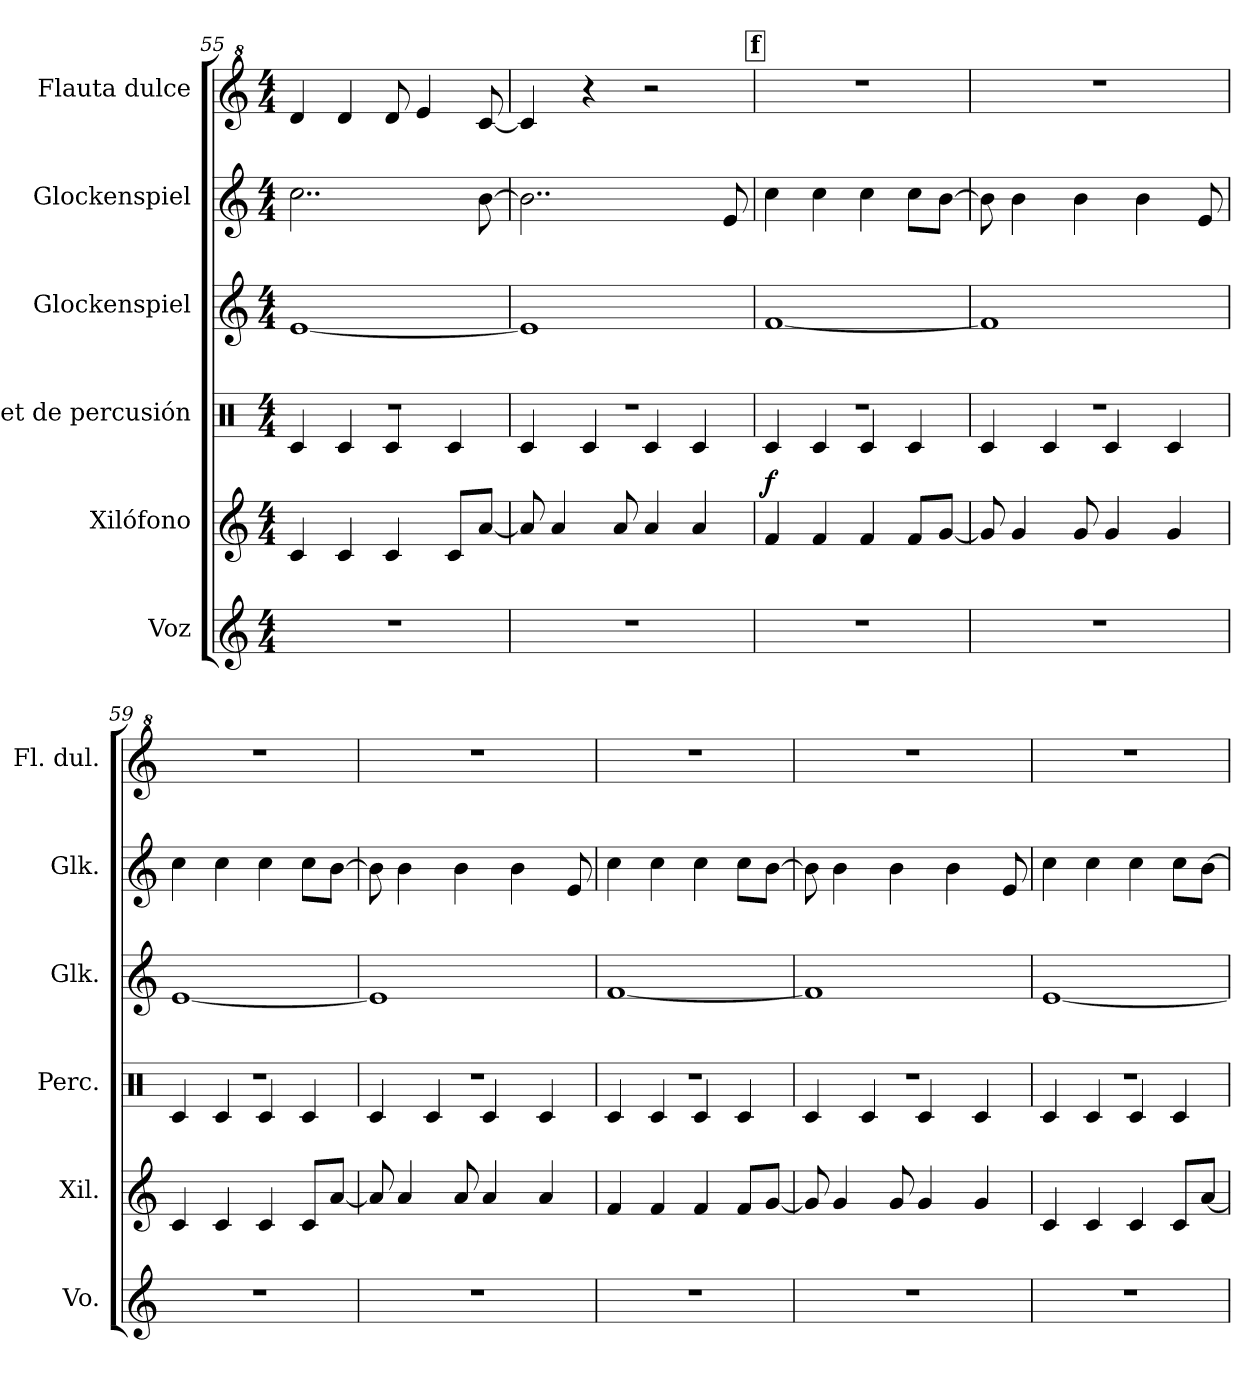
**kern	**kern	**dynam	**kern	**kern	**kern	**kern
*part6	*part5	*part5	*part4	*part3	*part2	*part1
*staff6	*staff5	*staff5	*staff4	*staff3	*staff2	*staff1
*I"Voz	*I"Xilófono	*	*I"Set de percusión	*I"Glockenspiel	*I"Glockenspiel	*I"Flauta dulce
*I'Vo.	*I'Xil.	*	*I'Perc.	*I'Glk.	*I'Glk.	*I'Fl. dul.
*clefG2	*clefG2	*	*clefX	*clefG2	*clefG2	*clefG^2
*	*ITrd-7c-12	*	*	*ITrd-14c-24	*ITrd-14c-24	*
*k[]	*k[]	*	*k[]	*k[]	*k[]	*k[]
*M4/4	*M4/4	*	*M4/4	*M4/4	*M4/4	*M4/4
=55	=55	=55	=55	=55	=55	=55
*	*	*	*^	*	*	*
1r	4cc/	.	1r	4Rc/	[1eee	2..cccc\	4dd/
.	4cc/	.	.	4Rc/	.	.	4dd/
.	4cc/	.	.	4Rc/	.	.	8dd/
.	.	.	.	.	.	.	4ee/
.	8cc/L	.	.	4Rc/	.	.	.
.	[8aa/J	.	.	.	.	[8bbb\	[8cc/
=56	=56	=56	=56	=56	=56	=56	=56
1r	8aa/]	.	1r	4Rc/	1eee]	2..bbb\]	4cc/]
.	4aa/	.	.	.	.	.	.
.	.	.	.	4Rc/	.	.	4r
.	8aa/	.	.	.	.	.	.
.	4aa/	.	.	4Rc/	.	.	2r
.	4aa/	.	.	4Rc/	.	.	.
.	.	.	.	.	.	8eee/	.
!!LO:REH:place=s1:a:B:fs=14:t=f
=57	=57	=57	=57	=57	=57	=57	=57
!	!	!LO:DY:a	!	!	!	!	!
1r	4ff/	f	1r	4Rc/	[1fff	4cccc\	1r
.	4ff/	.	.	4Rc/	.	4cccc\	.
.	4ff/	.	.	4Rc/	.	4cccc\	.
.	8ff/L	.	.	4Rc/	.	8cccc\L	.
.	[8gg/J	.	.	.	.	[8bbb\J	.
=58	=58	=58	=58	=58	=58	=58	=58
1r	8gg/]	.	1r	4Rc/	1fff]	8bbb\]	1r
.	4gg/	.	.	.	.	4bbb\	.
.	.	.	.	4Rc/	.	.	.
.	8gg/	.	.	.	.	4bbb\	.
.	4gg/	.	.	4Rc/	.	.	.
.	.	.	.	.	.	4bbb\	.
.	4gg/	.	.	4Rc/	.	.	.
.	.	.	.	.	.	8eee/	.
=59	=59	=59	=59	=59	=59	=59	=59
1r	4cc/	.	1r	4Rc/	[1eee	4cccc\	1r
.	4cc/	.	.	4Rc/	.	4cccc\	.
.	4cc/	.	.	4Rc/	.	4cccc\	.
.	8cc/L	.	.	4Rc/	.	8cccc\L	.
.	[8aa/J	.	.	.	.	[8bbb\J	.
=60	=60	=60	=60	=60	=60	=60	=60
1r	8aa/]	.	1r	4Rc/	1eee]	8bbb\]	1r
.	4aa/	.	.	.	.	4bbb\	.
.	.	.	.	4Rc/	.	.	.
.	8aa/	.	.	.	.	4bbb\	.
.	4aa/	.	.	4Rc/	.	.	.
.	.	.	.	.	.	4bbb\	.
.	4aa/	.	.	4Rc/	.	.	.
.	.	.	.	.	.	8eee/	.
=61	=61	=61	=61	=61	=61	=61	=61
1r	4ff/	.	1r	4Rc/	[1fff	4cccc\	1r
.	4ff/	.	.	4Rc/	.	4cccc\	.
.	4ff/	.	.	4Rc/	.	4cccc\	.
.	8ff/L	.	.	4Rc/	.	8cccc\L	.
.	[8gg/J	.	.	.	.	[8bbb\J	.
!!LO:LB:g=z
=62	=62	=62	=62	=62	=62	=62	=62
1r	8gg/]	.	1r	4Rc/	1fff]	8bbb\]	1r
.	4gg/	.	.	.	.	4bbb\	.
.	.	.	.	4Rc/	.	.	.
.	8gg/	.	.	.	.	4bbb\	.
.	4gg/	.	.	4Rc/	.	.	.
.	.	.	.	.	.	4bbb\	.
.	4gg/	.	.	4Rc/	.	.	.
.	.	.	.	.	.	8eee/	.
=63	=63	=63	=63	=63	=63	=63	=63
1r	4cc/	.	1r	4Rc/	[1eee	4cccc\	1r
.	4cc/	.	.	4Rc/	.	4cccc\	.
.	4cc/	.	.	4Rc/	.	4cccc\	.
.	8cc/L	.	.	4Rc/	.	8cccc\L	.
.	[8aa/J	.	.	.	.	[8bbb\J	.
*	*	*	*v	*v	*	*	*
=	=	=	=	=	=	=
*-	*-	*-	*-	*-	*-	*-
